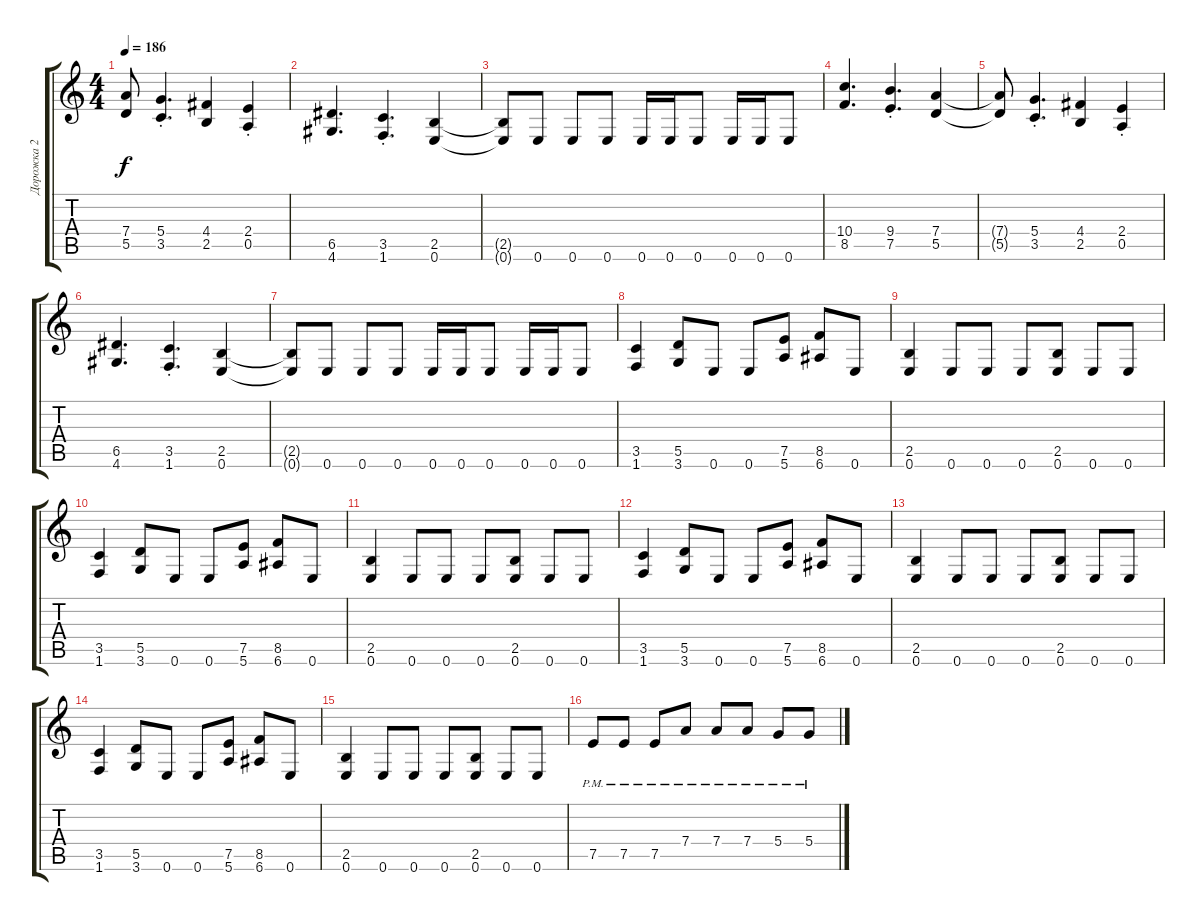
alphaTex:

\track ("Дорожка 2" "Дорожка 2") {instrument distortionguitar}
\staff {score tabs}
\tuning (E4 B3 G3 D3 A2 E2) {hide}
\ts (4 4)
\tempo 186
\clef g2
\ks c
(7.4{t} 5.5{t}).8{dy f} (5.4{st} 3.5{st}).4{d} (4.4 2.5).4 (2.4{st} 0.5{st}).4 |
(6.5 4.6).4{d} (3.5{st} 1.6{st}).4{d} (2.5 0.6).4 |
(2.5{t} 0.6{t}).8 0.6.8 0.6.8 0.6.8 0.6.16 0.6.16 0.6.8 0.6.16 0.6.16 0.6.8 |
(10.4 8.5).4{d} (9.4{st} 7.5{st}).4{d} (7.4 5.5).4 |
(7.4{t} 5.5{t}).8 (5.4{st} 3.5{st}).4{d} (4.4 2.5).4 (2.4{st} 0.5{st}).4 |
(6.5 4.6).4{d} (3.5{st} 1.6{st}).4{d} (2.5 0.6).4 |
(2.5{t} 0.6{t}).8 0.6.8 0.6.8 0.6.8 0.6.16 0.6.16 0.6.8 0.6.16 0.6.16 0.6.8 |
(3.5 1.6).4 (5.5 3.6).8 0.6.8 0.6.8 (7.5 5.6).8 (8.5 6.6).8 0.6.8 |
(2.5 0.6).4 0.6.8 0.6.8 0.6.8 (2.5 0.6).8 0.6.8 0.6.8 |
(3.5 1.6).4 (5.5 3.6).8 0.6.8 0.6.8 (7.5 5.6).8 (8.5 6.6).8 0.6.8 |
(2.5 0.6).4 0.6.8 0.6.8 0.6.8 (2.5 0.6).8 0.6.8 0.6.8 |
(3.5 1.6).4 (5.5 3.6).8 0.6.8 0.6.8 (7.5 5.6).8 (8.5 6.6).8 0.6.8 |
(2.5 0.6).4 0.6.8 0.6.8 0.6.8 (2.5 0.6).8 0.6.8 0.6.8 |
(3.5 1.6).4 (5.5 3.6).8 0.6.8 0.6.8 (7.5 5.6).8 (8.5 6.6).8 0.6.8 |
(2.5 0.6).4 0.6.8 0.6.8 0.6.8 (2.5 0.6).8 0.6.8 0.6.8 |
7.5{pm}.8 7.5{pm}.8 7.5{pm}.8 7.4{pm}.8 7.4{pm}.8 7.4{pm}.8 5.4{pm}.8 5.4{pm}.8
